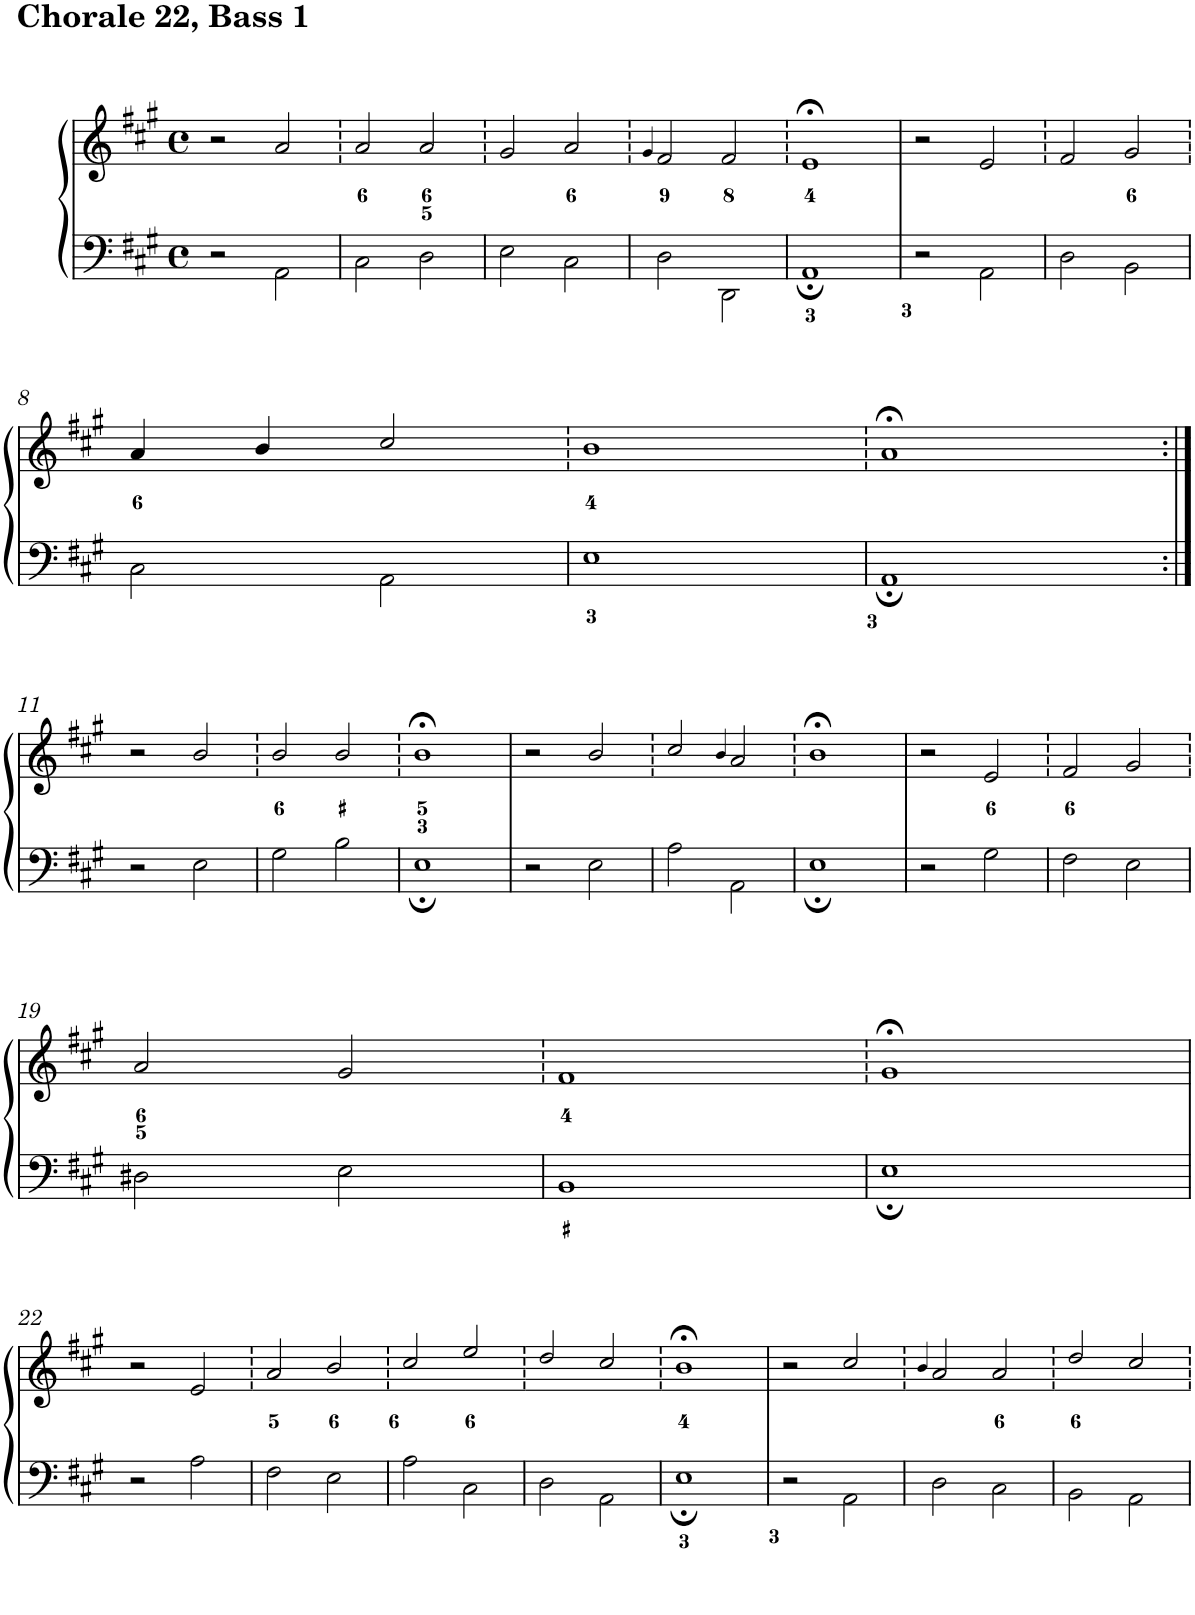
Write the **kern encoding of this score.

**kern	**kern
*part1	*part1
*staff2	*staff1
*I"Piano	*
*I'Pno.	*
*clefF4	*clefG2
*k[f#c#g#]	*k[f#c#g#]
*A:	*A:
*M4/4	*M4/4
*met(c)	*met(c)
=1	=1
2r	2r
2AA\	2a/
=2	=2
2C#\	2a/
2D\	2a/
=3	=3
2E\	2g#/
2C#\	2a/
=4	=4
.	4qg#/
2D\	2f#/
2DD\	2f#/
=5	=5
1AA;	1e;<
=6	=6
2r	2r
2AA\	2e/
=7	=7
2D\	2f#/
2BB\	2g#/
!!LO:LB:g=z
=8	=8
2C#\	4a/
.	4b/
2AA\	2cc#/
=9	=9
1E	1b
=10	=10
1AA;	1a;<
!!LO:LB:g=z
=11:|!	=11:|!
2r	2r
2E\	2b/
=12	=12
2G#\	2b/
2B\	2b/
=13	=13
1E;	1b;<
=14	=14
2r	2r
2E\	2b/
=15	=15
2A\	2cc#/
.	4qb/
2AA\	2a/
=16	=16
1E;	1b;<
=17	=17
2r	2r
2G#\	2e/
=18	=18
2F#\	2f#/
2E\	2g#/
!!LO:LB:g=z
=19	=19
2D#X\	2a/
2E\	2g#/
=20	=20
1BB	1f#
=21	=21
1E;	1g#;<
!!LO:LB:g=z
=22	=22
2r	2r
2A\	2e/
=23	=23
2F#\	2a/
2E\	2b/
=24	=24
2A\	2cc#/
2C#\	2ee/
=25	=25
2D\	2dd/
2AA\	2cc#/
=26	=26
1E;	1b;<
=27	=27
2r	2r
2AA\	2cc#/
=28	=28
.	4qb/
2D\	2a/
2C#\	2a/
=29	=29
2BB\	2dd/
2AA\	2cc#/
=	=
*-	*-
